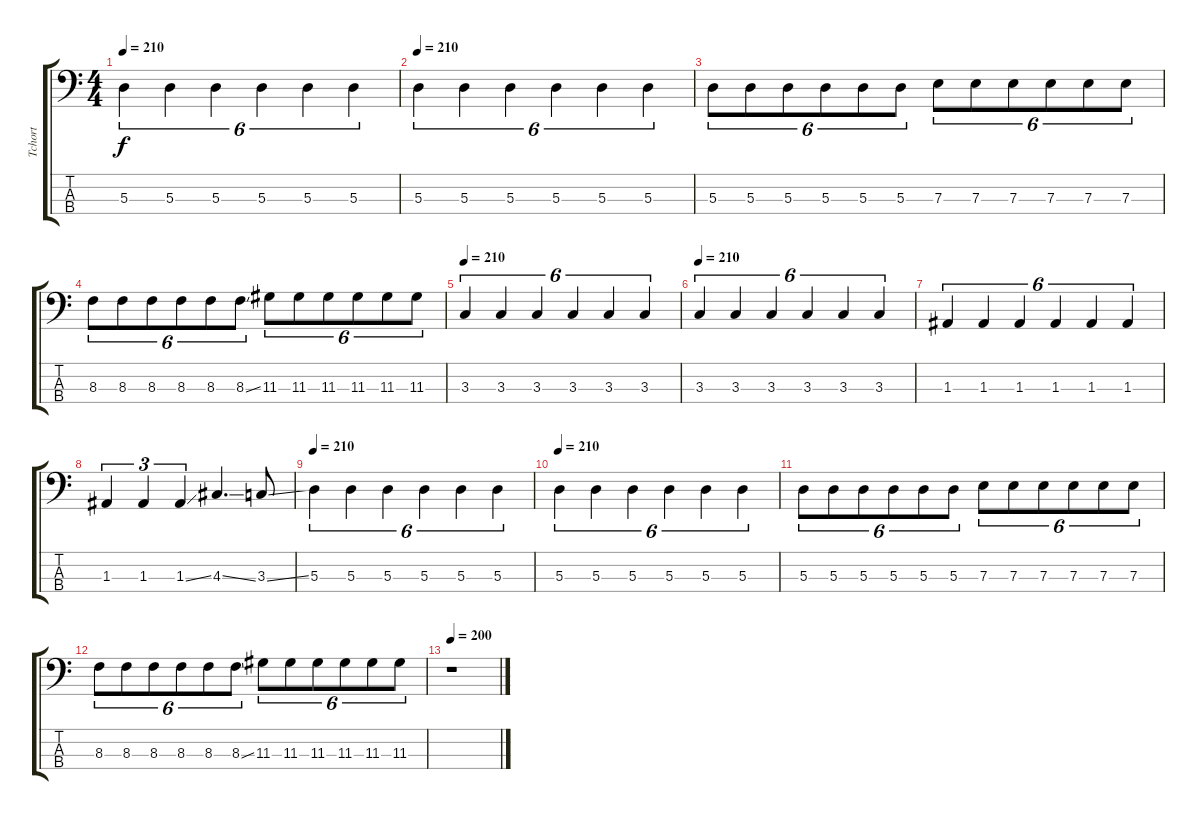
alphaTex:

\track ("Tchort" "Tchort") {instrument electricbasspick}
\staff {score tabs}
\tuning (G2 D2 A1 E1) {hide}
\ts (4 4)
\tempo 210
\clef f4
\ks c
5.3.4{tu (6 4) dy f} 5.3.4{tu (6 4)} 5.3.4{tu (6 4)} 5.3.4{tu (6 4)} 5.3.4{tu (6 4)} 5.3.4{tu (6 4)} |
\tempo 210
5.3.4{tu (6 4)} 5.3.4{tu (6 4)} 5.3.4{tu (6 4)} 5.3.4{tu (6 4)} 5.3.4{tu (6 4)} 5.3.4{tu (6 4)} |
5.3.8{tu (6 4)} 5.3.8{tu (6 4)} 5.3.8{tu (6 4)} 5.3.8{tu (6 4)} 5.3.8{tu (6 4)} 5.3.8{tu (6 4)} 7.3.8{tu (6 4)} 7.3.8{tu (6 4)} 7.3.8{tu (6 4)} 7.3.8{tu (6 4)} 7.3.8{tu (6 4)} 7.3.8{tu (6 4)} |
8.3.8{tu (6 4)} 8.3.8{tu (6 4)} 8.3.8{tu (6 4)} 8.3.8{tu (6 4)} 8.3.8{tu (6 4)} 8.3{ss}.8{tu (6 4)} 11.3.8{tu (6 4)} 11.3.8{tu (6 4)} 11.3.8{tu (6 4)} 11.3.8{tu (6 4)} 11.3.8{tu (6 4)} 11.3.8{tu (6 4)} |
\tempo 210
3.3.4{tu (6 4)} 3.3.4{tu (6 4)} 3.3.4{tu (6 4)} 3.3.4{tu (6 4)} 3.3.4{tu (6 4)} 3.3.4{tu (6 4)} |
\tempo 210
3.3.4{tu (6 4)} 3.3.4{tu (6 4)} 3.3.4{tu (6 4)} 3.3.4{tu (6 4)} 3.3.4{tu (6 4)} 3.3.4{tu (6 4)} |
1.3.4{tu (6 4)} 1.3.4{tu (6 4)} 1.3.4{tu (6 4)} 1.3.4{tu (6 4)} 1.3.4{tu (6 4)} 1.3.4{tu (6 4)} |
1.3.4{tu (3 2)} 1.3.4{tu (3 2)} 1.3{ss}.4{tu (3 2)} 4.3{ss}.4{d} 3.3{ss}.8 |
\tempo 210
5.3.4{tu (6 4)} 5.3.4{tu (6 4)} 5.3.4{tu (6 4)} 5.3.4{tu (6 4)} 5.3.4{tu (6 4)} 5.3.4{tu (6 4)} |
\tempo 210
5.3.4{tu (6 4)} 5.3.4{tu (6 4)} 5.3.4{tu (6 4)} 5.3.4{tu (6 4)} 5.3.4{tu (6 4)} 5.3.4{tu (6 4)} |
5.3.8{tu (6 4)} 5.3.8{tu (6 4)} 5.3.8{tu (6 4)} 5.3.8{tu (6 4)} 5.3.8{tu (6 4)} 5.3.8{tu (6 4)} 7.3.8{tu (6 4)} 7.3.8{tu (6 4)} 7.3.8{tu (6 4)} 7.3.8{tu (6 4)} 7.3.8{tu (6 4)} 7.3.8{tu (6 4)} |
8.3.8{tu (6 4)} 8.3.8{tu (6 4)} 8.3.8{tu (6 4)} 8.3.8{tu (6 4)} 8.3.8{tu (6 4)} 8.3{ss}.8{tu (6 4)} 11.3.8{tu (6 4)} 11.3.8{tu (6 4)} 11.3.8{tu (6 4)} 11.3.8{tu (6 4)} 11.3.8{tu (6 4)} 11.3.8{tu (6 4)} |
\tempo 200
r.1
